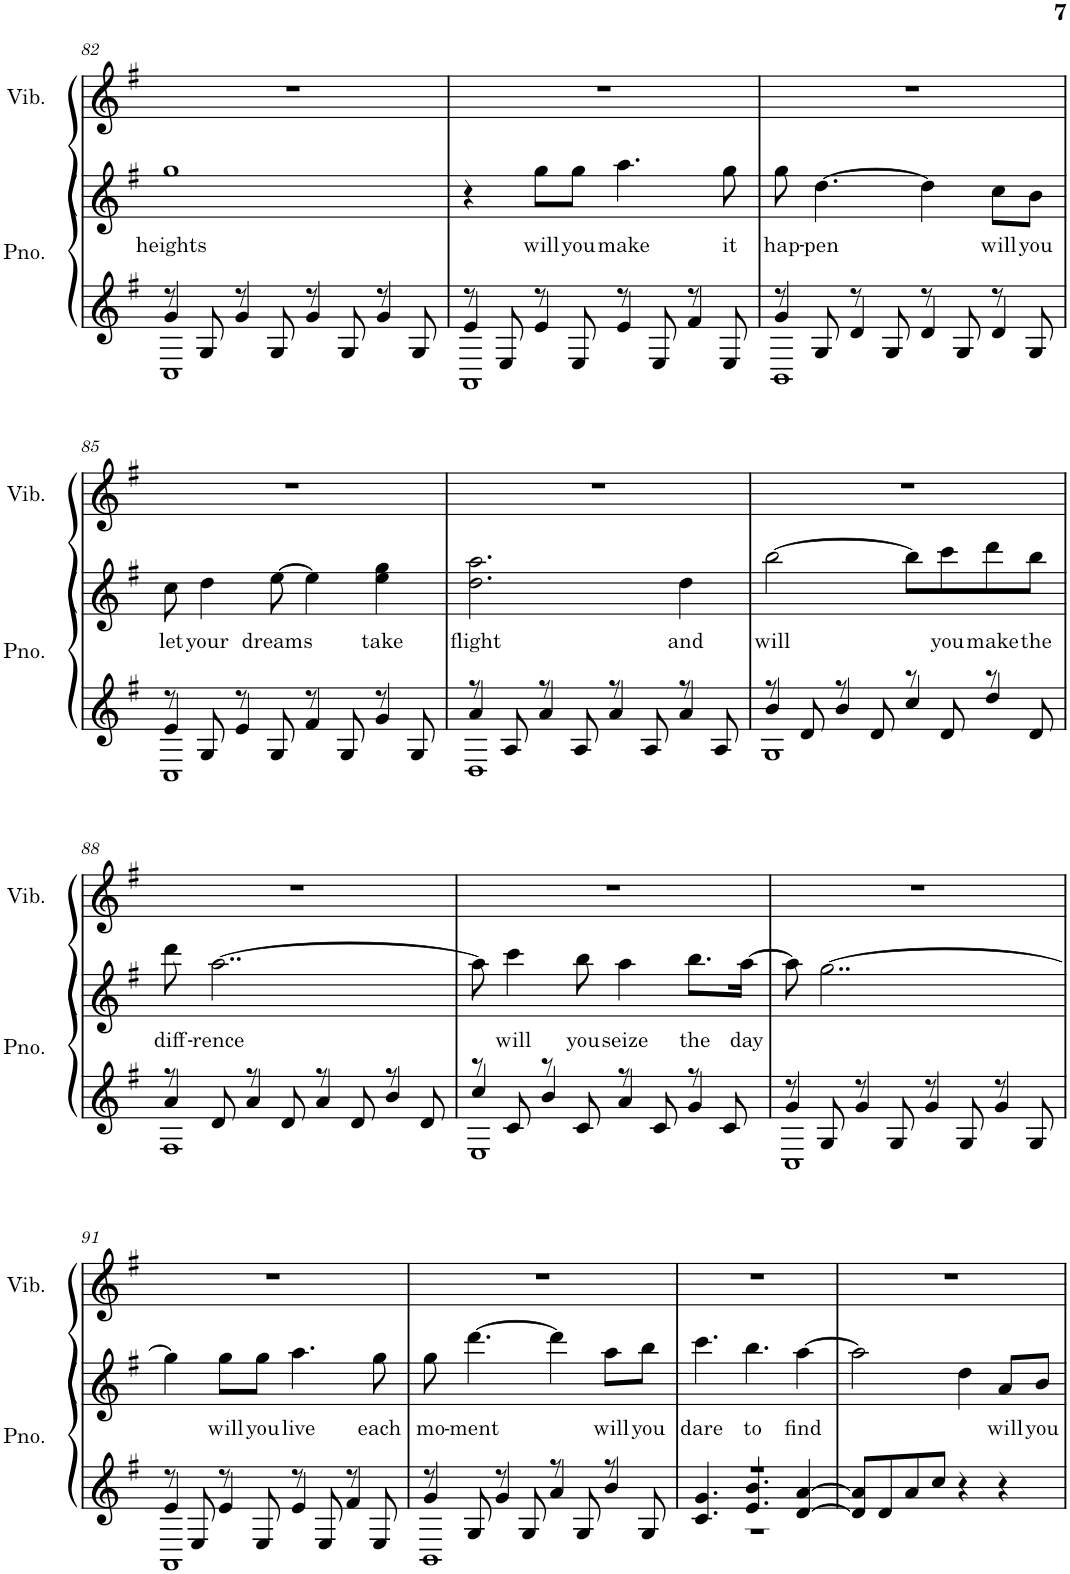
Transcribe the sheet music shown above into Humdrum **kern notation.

**kern	**kern	**text	**kern
*part2	*part2	*part2	*part1
*staff3	*staff2	*staff2	*staff1
*I"Piano	*	*	*I"Vibraphone
*I'Pno.	*	*	*I'Vib.
!!LO:PB:g=z
*clefF4	*clefG2	*	*clefG2
*k[f#]	*k[f#]	*	*k[f#]
*M4/4	*M4/4	*	*M4/4
=82	=82	=82	=82
*^	*	*	*
*	*^	*	*	*
!	!	!	!	!LO:LY:b	!
8r	1C	4g/	1gg	heights	1r
8G/	.	.	.	.	.
8r	.	4g/	.	.	.
8G/	.	.	.	.	.
8r	.	4g/	.	.	.
8G/	.	.	.	.	.
8r	.	4g/	.	.	.
8G/	.	.	.	.	.
=83	=83	=83	=83	=83	=83
8r	1AA	4e/	4r	.	1r
8E/	.	.	.	.	.
!	!	!	!	!LO:LY:b	!
8r	.	4e/	8gg\L	will	.
!	!	!	!	!LO:LY:b	!
8E/	.	.	8gg\J	you	.
!	!	!	!	!LO:LY:b	!
8r	.	4e/	4.aa\	make	.
8E/	.	.	.	.	.
8r	.	4f#/	.	.	.
!	!	!	!	!LO:LY:b	!
8E/	.	.	8gg\	it	.
=84	=84	=84	=84	=84	=84
!	!	!	!	!LO:LY:b	!
8r	1BB	4g/	8gg\	hap-	1r
!	!	!	!	!LO:LY:b	!
8G/	.	.	[4.dd\	-pen	.
8r	.	4d/	.	.	.
8G/	.	.	.	.	.
8r	.	4d/	4dd\]	.	.
8G/	.	.	.	.	.
!	!	!	!	!LO:LY:b	!
8r	.	4d/	8cc\L	will	.
!	!	!	!	!LO:LY:b	!
8G/	.	.	8b\J	you	.
!!LO:LB:g=z
=85	=85	=85	=85	=85	=85
!	!	!	!	!LO:LY:b	!
8r	1C	4e/	8cc\	let	1r
!	!	!	!	!LO:LY:b	!
8G/	.	.	4dd\	your	.
8r	.	4e/	.	.	.
!	!	!	!	!LO:LY:b	!
8G/	.	.	[8ee\	dreams	.
8r	.	4f#/	4ee\]	.	.
8G/	.	.	.	.	.
!	!	!	!	!LO:LY:b	!
8r	.	4g/	4ee\ 4gg\	take	.
8G/	.	.	.	.	.
=86	=86	=86	=86	=86	=86
!	!	!	!	!LO:LY:b	!
8r	1D	4a/	2.dd\ 2.aa\	flight	1r
8A/	.	.	.	.	.
8r	.	4a/	.	.	.
8A/	.	.	.	.	.
8r	.	4a/	.	.	.
8A/	.	.	.	.	.
!	!	!	!	!LO:LY:b	!
8r	.	4a/	4dd\	and	.
8A/	.	.	.	.	.
=87	=87	=87	=87	=87	=87
!	!	!	!	!LO:LY:b	!
8r	1G	4b/	[2bb\	will	1r
8d/	.	.	.	.	.
8r	.	4b/	.	.	.
8d/	.	.	.	.	.
8r	.	4cc/	8bb\L]	.	.
!	!	!	!	!LO:LY:b	!
8d/	.	.	8ccc\	you	.
!	!	!	!	!LO:LY:b	!
8r	.	4dd/	8ddd\	make	.
!	!	!	!	!LO:LY:b	!
8d/	.	.	8bb\J	the	.
!!LO:LB:g=z
=88	=88	=88	=88	=88	=88
!	!	!	!	!LO:LY:b	!
8r	1F#	4a/	8ddd\	diff-	1r
!	!	!	!	!LO:LY:b	!
8d/	.	.	[2..aa\	-rence	.
8r	.	4a/	.	.	.
8d/	.	.	.	.	.
8r	.	4a/	.	.	.
8d/	.	.	.	.	.
8r	.	4b/	.	.	.
8d/	.	.	.	.	.
=89	=89	=89	=89	=89	=89
8r	1E	4cc/	8aa\]	.	1r
!	!	!	!	!LO:LY:b	!
8c/	.	.	4ccc\	will	.
8r	.	4b/	.	.	.
!	!	!	!	!LO:LY:b	!
8c/	.	.	8bb\	you	.
!	!	!	!	!LO:LY:b	!
8r	.	4a/	4aa\	seize	.
8c/	.	.	.	.	.
!	!	!	!	!LO:LY:b	!
8r	.	4g/	8.bb\L	the	.
8c/	.	.	.	.	.
!	!	!	!	!LO:LY:b	!
.	.	.	[16aa\Jk	day	.
=90	=90	=90	=90	=90	=90
8r	1C	4g/	8aa\]	.	1r
8G/	.	.	[2..gg\	.	.
8r	.	4g/	.	.	.
8G/	.	.	.	.	.
8r	.	4g/	.	.	.
8G/	.	.	.	.	.
8r	.	4g/	.	.	.
8G/	.	.	.	.	.
!!LO:LB:g=z
=91	=91	=91	=91	=91	=91
8r	1AA	4e/	4gg\]	.	1r
8E/	.	.	.	.	.
!	!	!	!	!LO:LY:b	!
8r	.	4e/	8gg\L	will	.
!	!	!	!	!LO:LY:b	!
8E/	.	.	8gg\J	you	.
!	!	!	!	!LO:LY:b	!
8r	.	4e/	4.aa\	live	.
8E/	.	.	.	.	.
8r	.	4f#/	.	.	.
!	!	!	!	!LO:LY:b	!
8E/	.	.	8gg\	each	.
=92	=92	=92	=92	=92	=92
!	!	!	!	!LO:LY:b	!
8r	1BB	4g/	8gg\	mo-	1r
!	!	!	!	!LO:LY:b	!
8G/	.	.	[4.ddd\	-ment	.
8r	.	4g/	.	.	.
8G/	.	.	.	.	.
8r	.	4a/	4ddd\]	.	.
8G/	.	.	.	.	.
!	!	!	!	!LO:LY:b	!
8r	.	4b/	8aa\L	will	.
!	!	!	!	!LO:LY:b	!
8G/	.	.	8bb\J	you	.
=93	=93	=93	=93	=93	=93
!	!	!	!	!LO:LY:b	!
4.c/ 4.g/	1r	1r	4.ccc\	dare	1r
!	!	!	!	!LO:LY:b	!
4.e/ 4.b/	.	.	4.bb\	to	.
!	!	!	!	!LO:LY:b	!
[4d/ [4a/	.	.	[4aa\	find	.
*v	*v	*v	*	*	*
=94	=94	=94	=94
8d/] 8a/]L	2aa\]	.	1r
8d/	.	.	.
8a/	.	.	.
8cc/J	.	.	.
4r	4dd\	.	.
!	!	!LO:LY:b	!
4r	8a/L	will	.
!	!	!LO:LY:b	!
.	8b/J	you	.
=	=	=	=
*-	*-	*-	*-
